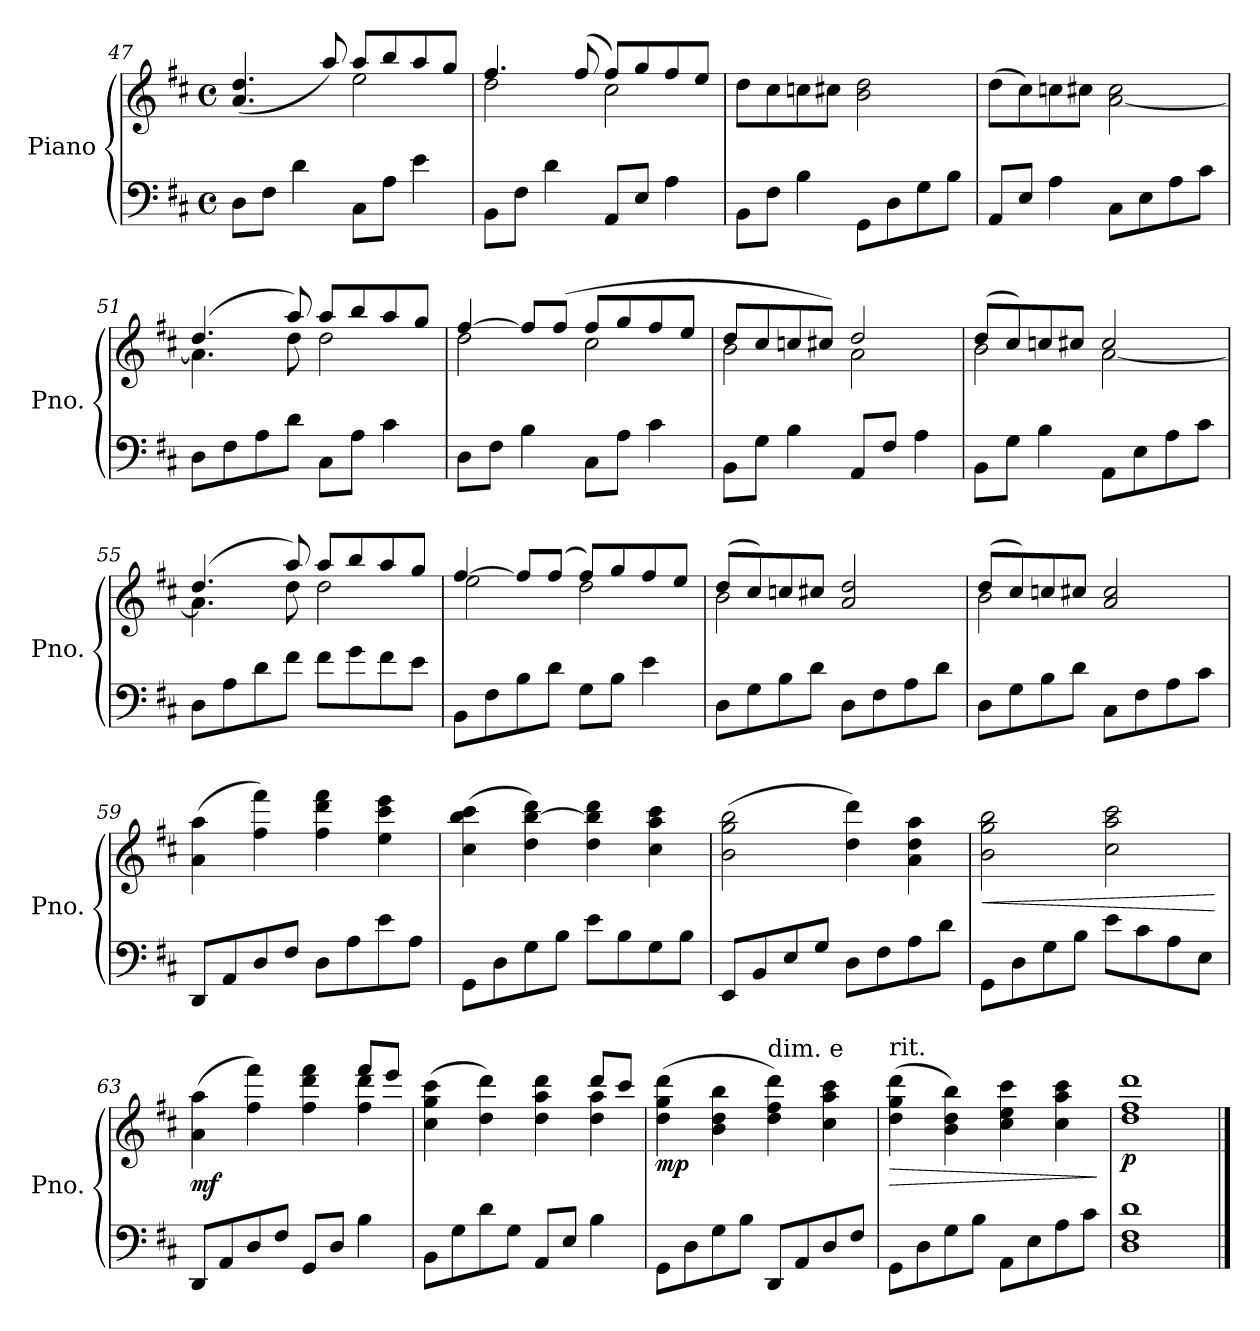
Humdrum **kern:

**kern	**kern	**dynam
*part1	*part1	*part1
*staff2	*staff1	*staff1/2
*I"Piano	*	*
*I'Pno.	*	*
*clefF4	*clefG2	*
*k[f#c#]	*k[f#c#]	*
*M4/4	*M4/4	*
*met(c)	*met(c)	*
=47	=47	=47
*	*^	*
8D\L	(>4.a/ 4.dd/	2ryy	.
8F#\J	.	.	.
4d\	.	.	.
.	8aa/)	.	.
8C#\L	8aa/L	2ee\	.
8A\J	8bb/	.	.
4e\	8aa/	.	.
.	8gg/J	.	.
=48	=48	=48	=48
8BB\L	4.ff#/	2dd\	.
8F#\J	.	.	.
4d\	.	.	.
.	(>8ff#/	.	.
8AA/L	8ff#/L)	2cc#\	.
8E/J	8gg/	.	.
4A\	8ff#/	.	.
.	8ee/J	.	.
*	*v	*v	*
=49	=49	=49
8BB\L	8dd\L	.
8F#\J	8cc#\	.
4B\	8ccn\	.
.	8cc#X\J	.
8GG\L	2b\ 2dd\	.
8D\	.	.
8G\	.	.
8B\J	.	.
!!LO:LB:g=z
=50	=50	=50
8AA/L	(>8dd\L	.
8E/J	8cc#\)	.
4A\	8ccn\	.
.	8cc#X\J	.
8C#\L	[2a\ 2cc#\	.
8E\	.	.
8A\	.	.
8c#\J	.	.
=51	=51	=51
*	*^	*
8D\L	(>4.dd/	4.a\]	.
8F#\	.	.	.
8A\	.	.	.
8d\J	8aa/)	8dd\	.
8C#\L	8aa/L	2dd\	.
8A\J	8bb/	.	.
4c#\	8aa/	.	.
.	8gg/J	.	.
=52	=52	=52	=52
8D\L	[4ff#/	2dd\	.
8F#\J	.	.	.
4B\	8ff#/L]	.	.
.	(>8ff#/J	.	.
8C#\L	8ff#/L	2cc#\	.
8A\J	8gg/	.	.
4c#\	8ff#/	.	.
.	8ee/J	.	.
=53	=53	=53	=53
8BB\L	8dd/L	2b\	.
8G\J	8cc#/	.	.
4B\	8ccn/	.	.
.	8cc#X/J)	.	.
8AA/L	2dd/	2a\	.
8F#/J	.	.	.
4A\	.	.	.
!!LO:PB:g=z	!!
=54	=54	=54	=54
8BB\L	(>8dd/L	2b\	.
8G\J	8cc#/)	.	.
4B\	8ccn/	.	.
.	8cc#X/J	.	.
8AA\L	2cc#/	[2a\	.
8E\	.	.	.
8A\	.	.	.
8c#\J	.	.	.
=55	=55	=55	=55
8D\L	(>4.dd/	4.a\]	.
8A\	.	.	.
8d\	.	.	.
8f#\J	8aa/)	8dd\	.
8f#\L	8aa/L	2dd\	.
8g\	8bb/	.	.
8f#\	8aa/	.	.
8e\J	8gg/J	.	.
=56	=56	=56	=56
8BB\L	[4ff#/	2ee\	.
8F#\	.	.	.
8B\	8ff#/L]	.	.
8d\J	(>8ff#/J	.	.
8G\L	8ff#/L)	2dd\	.
8B\J	8gg/	.	.
4e\	8ff#/	.	.
.	8ee/J	.	.
!!LO:LB:g=z	!!
=57	=57	=57	=57
8D\L	(>8dd/L	2b\	.
8G\	8cc#/)	.	.
8B\	8ccn/	.	.
8d\J	8cc#X/J	.	.
8D\L	2a/ 2dd/	2ryy	.
8F#\	.	.	.
8A\	.	.	.
8d\J	.	.	.
=58	=58	=58	=58
8D\L	(>8dd/L	2b\	.
8G\	8cc#/)	.	.
8B\	8ccn/	.	.
8d\J	8cc#X/J	.	.
8C#\L	2a/ 2cc#/	2ryy	.
8F#\	.	.	.
8A\	.	.	.
8c#\J	.	.	.
*	*v	*v	*
=59	=59	=59
8DD/L	(>4a\ 4aa\	.
8AA/	.	.
8D/	4ff#\ 4fff#\)	.
8F#/J	.	.
8D\L	4ff#\ 4ddd\ 4fff#\	.
8A\	.	.
8e\	4ee\ 4ccc#\ 4eee\	.
8A\J	.	.
!!LO:LB:g=z
=60	=60	=60
8GG\L	(>4cc#\ 4bb\ 4ccc#\	.
8D\	.	.
8G\	4dd\ [4bb\ 4ddd\)	.
8B\J	.	.
8e\L	4dd\ 4bb\] 4ddd\	.
8B\	.	.
8G\	4cc#\ 4aa\ 4ccc#\	.
8B\J	.	.
=61	=61	=61
8EE/L	(>2b\ 2gg\ 2bb\	.
8BB/	.	.
8E/	.	.
8G/J	.	.
8D\L	4dd\ 4ddd\)	.
8F#\	.	.
8A\	4a\ 4dd\ 4aa\	.
8d\J	.	.
=62	=62	=62
!	!	!LO:HP:b
8GG\L	2b\ 2gg\ 2bb\	<
8D\	.	.
8G\	.	.
8B\J	.	.
8e\L	2cc#\ 2aa\ 2ccc#\	.
8c#\	.	.
8A\	.	.
8E\J	.	.
.	.	[
!!LO:LB:g=z
=63	=63	=63
*	*^	*
!	!	!	!LO:DY:b
8DD/L	(>4a\ 4aa\	2.ryy	mf
8AA/	.	.	.
8D/	4ff#\ 4fff#\)	.	.
8F#/J	.	.	.
8GG/L	4ff#\ 4ddd\ 4fff#\	.	.
8D/J	.	.	.
4B\	8fff#/L	4ff#\ 4ddd\	.
.	8eee/J	.	.
=64	=64	=64	=64
8BB\L	(>4cc#\ 4gg\ 4ccc#\	2.ryy	.
8G\	.	.	.
8d\	4dd\ 4ddd\)	.	.
8G\J	.	.	.
8AA/L	4dd\ 4aa\ 4ddd\	.	.
8E/J	.	.	.
4B\	8ddd/L	4dd\ 4aa\	.
.	8ccc#/J	.	.
*	*v	*v	*
!!LO:LB:g=z
=65	=65	=65
!	!	!LO:DY:b
8GG\L	(>4dd\ 4gg\ 4ddd\	mp
8D\	.	.
8G\	4b\ 4dd\ 4bb\	.
8B\J	.	.
!	!LO:TX:t=dim. e	!
8DD/L	4dd\ 4ff#\ 4ddd\)	.
8AA/	.	.
8D/	4cc#\ 4aa\ 4ccc#\	.
8F#/J	.	.
=66	=66	=66
*	*MM50	*
!	!LO:TX:t=rit.	!
!	!	!LO:HP:b
8GG\L	(>4dd\ 4gg\ 4ddd\	>
8D\	.	.
8G\	4b\ 4dd\ 4bb\)	.
8B\J	.	.
*	*MM40	*
8AA\L	4cc#\ 4ee\ 4ccc#\	.
8E\	.	.
8A\	4cc#\ 4aa\ 4ccc#\	.
8c#\J	.	.
.	.	]
=67	=67	=67
*	*MM30	*
!	!	!LO:DY:b
1D 1F# 1d	1dd 1ff# 1ddd	p
==	==	==
*-	*-	*-
